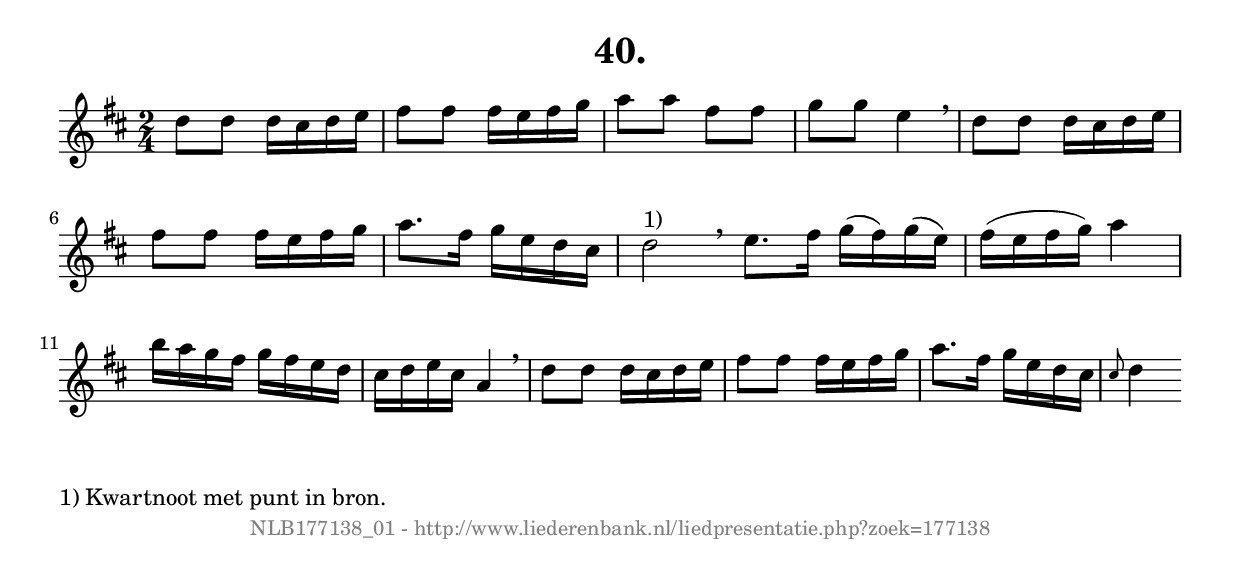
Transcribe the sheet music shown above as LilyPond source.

%
% produced by wce2krn 1.64 (7 June 2014)
%
\version"2.16"
#(append! paper-alist '(("long" . (cons (* 210 mm) (* 2000 mm)))))
#(set-default-paper-size "long")
sb = {\breathe}
mBreak = {\breathe }
bBreak = {\breathe }
x = {\once\override NoteHead #'style = #'cross }
gl=\glissando
itime={\override Staff.TimeSignature #'stencil = ##f }
ficta = {\once\set suggestAccidentals = ##t}
fine = {\once\override Score.RehearsalMark #'self-alignment-X = #1 \mark \markup {\italic{Fine}}}
dc = {\once\override Score.RehearsalMark #'self-alignment-X = #1 \mark \markup {\italic{D.C.}}}
dcf = {\once\override Score.RehearsalMark #'self-alignment-X = #1 \mark \markup {\italic{D.C. al Fine}}}
dcc = {\once\override Score.RehearsalMark #'self-alignment-X = #1 \mark \markup {\italic{D.C. al Coda}}}
ds = {\once\override Score.RehearsalMark #'self-alignment-X = #1 \mark \markup {\italic{D.S.}}}
dsf = {\once\override Score.RehearsalMark #'self-alignment-X = #1 \mark \markup {\italic{D.S. al Fine}}}
dsc = {\once\override Score.RehearsalMark #'self-alignment-X = #1 \mark \markup {\italic{D.S. al Coda}}}
pv = {\set Score.repeatCommands = #'((volta "1"))}
sv = {\set Score.repeatCommands = #'((volta "2"))}
tv = {\set Score.repeatCommands = #'((volta "3"))}
qv = {\set Score.repeatCommands = #'((volta "4"))}
xv = {\set Score.repeatCommands = #'((volta #f))}
\header{ tagline = ""
title = "40."
}
\score {{
\key d \major
\relative g'
{
\set melismaBusyProperties = #'()
\time 2/4
\tempo 4=120
\override Score.MetronomeMark #'transparent = ##t
\override Score.RehearsalMark #'break-visibility = #(vector #t #t #f)
d'8 d d16 cis d e fis8 fis fis16 e fis g a8 a fis fis g g e4 \sb d8 d d16 cis d e fis8 fis fis16 e fis g a8. fis16 g e d cis d2^"1)" \bar ":|:" \bBreak
e8. fis16 g( fis) g( e) fis( e fis g) a4 b16 a g fis g fis e d cis d e cis a4 \sb d8 d d16 cis d e fis8 fis fis16 e fis g a8. fis16 g e d cis \grace { cis8 } d4 \bar ":|"
 }}
 \midi { }
 \layout {
            indent = 0.0\cm
}
}
\markup { \wordwrap-string #" 
1) Kwartnoot met punt in bron.
"}
\markup { \vspace #0 } \markup { \with-color #grey \fill-line { \center-column { \smaller "NLB177138_01 - http://www.liederenbank.nl/liedpresentatie.php?zoek=177138" } } }
